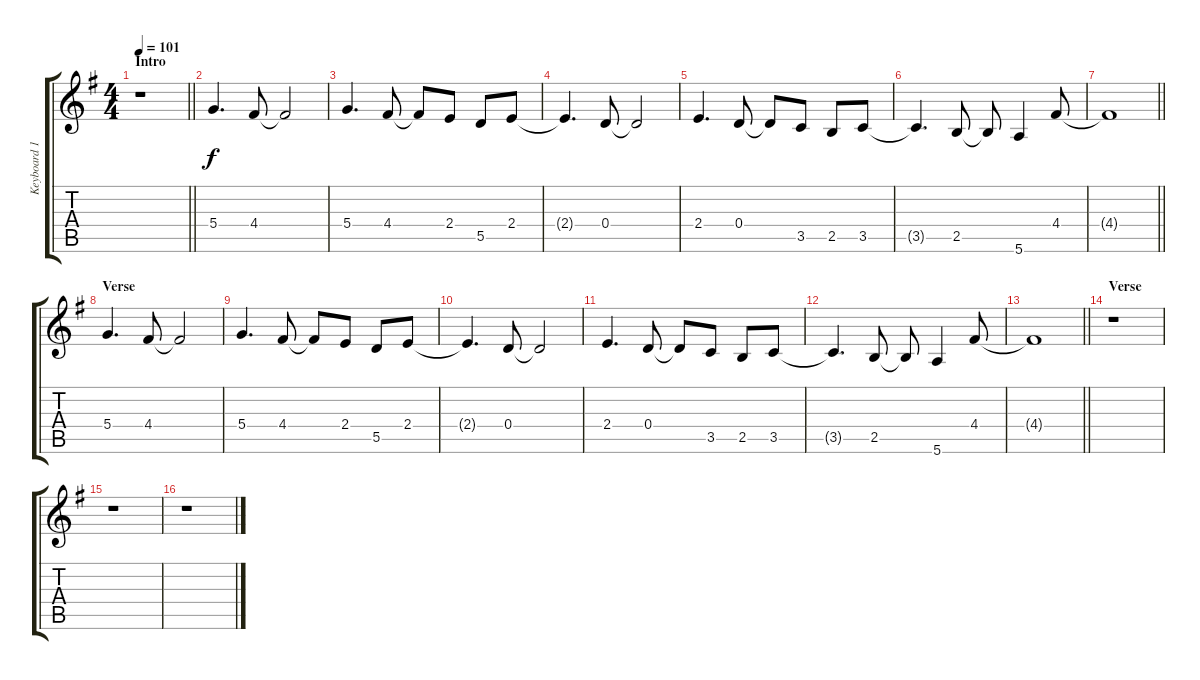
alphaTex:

\track ("Keyboard 1 (elec.)" "Keyboard 1") {instrument honkytonkpiano}
\staff {score tabs}
\tuning (E5 B4 G4 D4 A3 E3) {hide}
\ts (4 4)
\section ("" "Intro")
\tempo 101
\clef g2
\barLineRight lightlight
\ks eminor
r.1{dy f instrument honkytonkpiano} |
\section ("" "")
5.4.4{d} 4.4.8 4.4{t}.2 |
5.4.4{d} 4.4.8 4.4{t}.8 2.4.8 5.5.8 2.4.8 |
2.4{t}.4{d} 0.4.8 0.4{t}.2 |
2.4.4{d} 0.4.8 0.4{t}.8 3.5.8 2.5.8 3.5.8 |
3.5{t}.4{d} 2.5.8 2.5{t}.8 5.6.4 4.4.8 |
\barLineRight lightlight
4.4{t}.1 |
\section ("" "Verse")
5.4.4{d} 4.4.8 4.4{t}.2 |
5.4.4{d} 4.4.8 4.4{t}.8 2.4.8 5.5.8 2.4.8 |
2.4{t}.4{d} 0.4.8 0.4{t}.2 |
2.4.4{d} 0.4.8 0.4{t}.8 3.5.8 2.5.8 3.5.8 |
3.5{t}.4{d} 2.5.8 2.5{t}.8 5.6.4 4.4.8 |
\barLineRight lightlight
4.4{t}.1 |
\section ("" "Verse")
r.1 |
r.1 |
r.1
